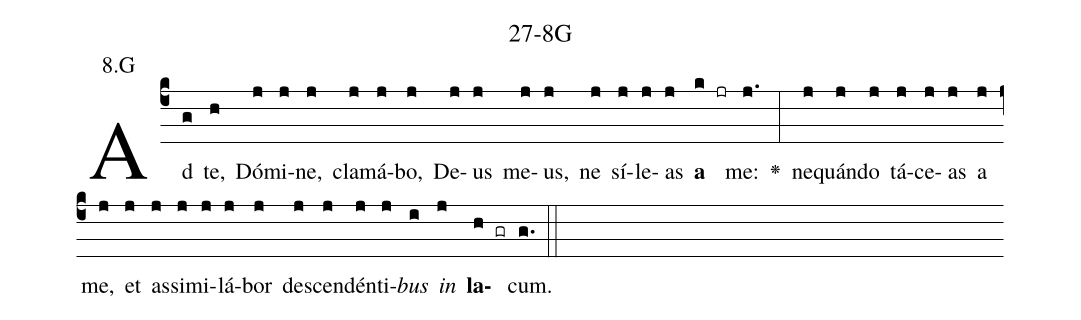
name: 27-8G;
annotation: 8.G;
%%
(c4)Ad(g) te,(h) Dó(j)mi(j)ne,(j) cla(j)má(j)bo,(j) De(j)us(j) me(j)us,(j) ne(j) sí(j)le(j)as(j) <b>a</b>(k jr) me:(j.) <v>\greheightstar</v>(:) ne(j)quán(j)do(j) tá(j)ce(j)as(j) a(j) me,(j) et(j) as(j)si(j)mi(j)lá(j)bor(j) de(j)scen(j)dén(j)ti(j)<i>bus</i>(i) <i>in</i>(j) <b>la</b>(h gr)cum.(g.) (::)


%E(j) u(j) o(i) u(j) a(h) e.(g.) (::)
